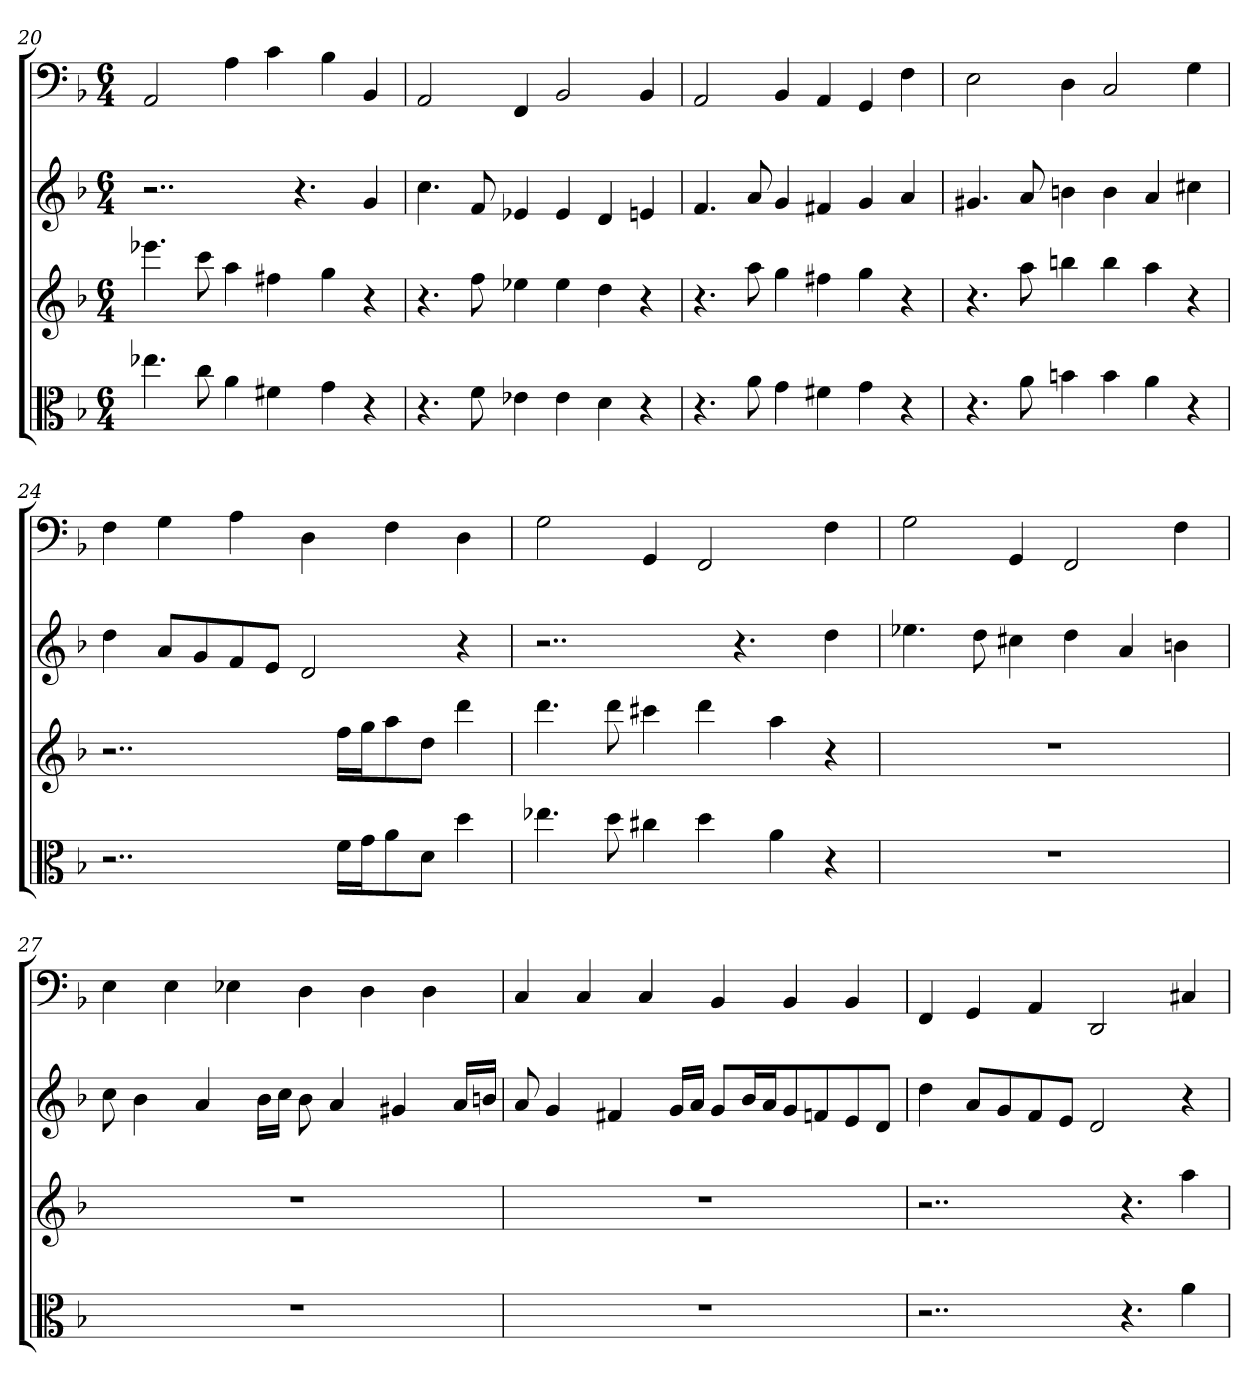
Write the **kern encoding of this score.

**kern	**kern	**kern	**kern
*part4	*part3	*part2	*part1
*staff4	*staff3	*staff2	*staff1
*clefC3	*	*	*clefF4
*k[b-]	*k[b-]	*k[b-]	*k[b-]
*d:	*d:	*d:	*d:
*M6/4	*M6/4	*M6/4	*M6/4
=20	=20	=20	=20
4.ee-X	4.eee-X	2..r	2AA
8cc	8ccc	.	.
4a	4aa	.	4A
4f#X	4ff#X	.	4c
.	.	4.r	.
4g	4gg	.	4B-
4r	4r	4g	4BB-
=21	=21	=21	=21
4.r	4.r	4.cc	2AA
8f	8ff	8f	.
4e-X	4ee-X	4e-X	4FF
4e-	4ee-	4e-	2BB-
4d	4dd	4d	.
4r	4r	4en	4BB-
=22	=22	=22	=22
4.r	4.r	4.f	2AA
8a	8aa	8a	.
4g	4gg	4g	4BB-
4f#X	4ff#X	4f#X	4AA
4g	4gg	4g	4GG
4r	4r	4a	4F
=23	=23	=23	=23
4.r	4.r	4.g#X	2E
8a	8aa	8a	.
4bn	4bbn	4bn	4D
4b	4bb	4b	2C
4a	4aa	4a	.
4r	4r	4cc#X	4G
=24	=24	=24	=24
2..r	2..r	4dd	4F
.	.	8aL	4G
.	.	8g	.
.	.	8f	4A
.	.	8eJ	.
.	.	2d	4D
16f\LL	16ffLL	.	.
16g\J	16ggJ	.	.
8a\	8aa	.	4F
8d\J	8ddJ	.	.
4dd	4ddd	4r	4D
=25	=25	=25	=25
4.ee-X	4.ddd	2..r	2G
8dd	8ddd	.	.
4cc#X	4ccc#X	.	4GG
4dd	4ddd	.	2FF
.	.	4.r	.
4a	4aa	.	.
4r	4r	4dd	4F
=26	=26	=26	=26
1.r	1.r	4.ee-X	2G
.	.	8dd	.
.	.	4cc#X	4GG
.	.	4dd	2FF
.	.	4a	.
.	.	4bn	4F
=27	=27	=27	=27
1.r	1.r	8cc	4E
.	.	4b-	.
.	.	.	4E
.	.	4a	.
.	.	.	4E-X
.	.	16b-LL	.
.	.	16ccJJ	.
.	.	8b-	4D
.	.	4a	.
.	.	.	4D
.	.	4g#X	.
.	.	.	4D
.	.	16aLL	.
.	.	16bnJJ	.
=28	=28	=28	=28
1.r	1.r	8a	4C
.	.	4g	.
.	.	.	4C
.	.	4f#X	.
.	.	.	4C
.	.	16gLL	.
.	.	16aJJ	.
.	.	8gL	4BB-
.	.	16b-L	.
.	.	16aJ	.
.	.	8g	4BB-
.	.	8fn	.
.	.	8e	4BB-
.	.	8dJ	.
=29	=29	=29	=29
2..r	2..r	4dd	4FF
.	.	8aL	4GG
.	.	8g	.
.	.	8f	4AA
.	.	8eJ	.
.	.	2d	2DD
4.r	4.r	.	.
4a	4aa	4r	4C#X
=	=	=	=
*-	*-	*-	*-
